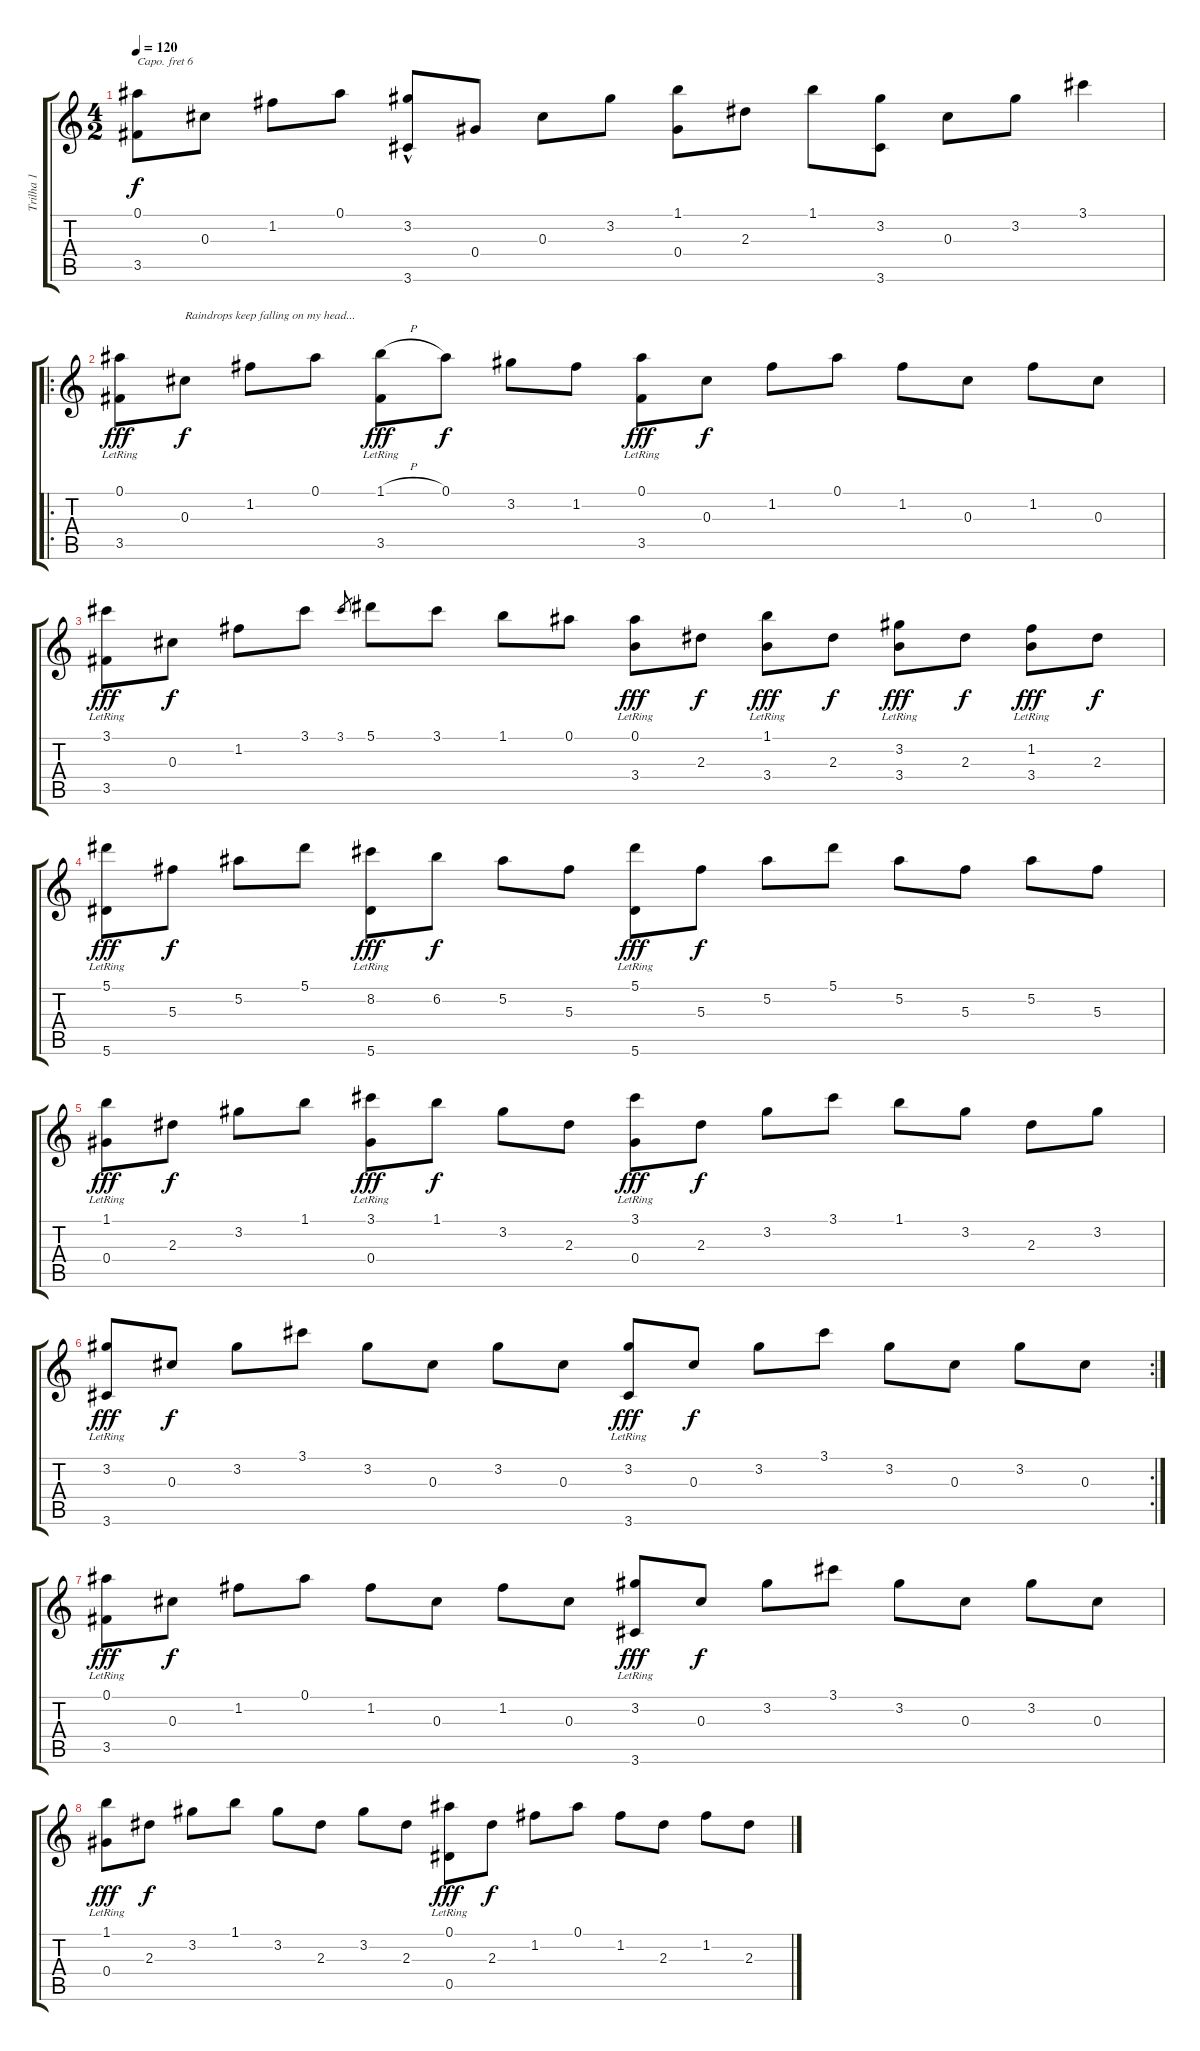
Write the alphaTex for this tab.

\track ("Trilha 1" "Trilha 1") {instrument acousticguitarnylon}
\staff {score tabs}
\capo 6
\tuning (E4 B3 G3 D3 A2 E2) {hide}
\ts (4 2)
\tempo 120
\clef g2
\ks c
(0.1 3.5).8{dy f instrument acousticguitarnylon} 0.3.8 1.2.8 0.1.8 (3.2{hac} 3.6).8 0.4.8 0.3.8 3.2.8 (1.1 0.4).8 2.3.8 1.1.8 (3.2 3.6).8 0.3.8 3.2.8 3.1.4 |
\ro
(0.1 3.5{lr}).8{dy fff} 0.3.8{txt "Raindrops keep falling on my head..." dy f} 1.2.8 0.1.8 (1.1{h} 3.5{lr}).8{dy fff} 0.1.8{dy f} 3.2.8 1.2.8 (0.1 3.5{lr}).8{dy fff} 0.3.8{dy f} 1.2.8 0.1.8 1.2.8 0.3.8 1.2.8 0.3.8 |
(3.1 3.5{lr}).8{dy fff} 0.3.8{dy f} 1.2.8 3.1.8 3.1.8{gr} 5.1.8 3.1.8 1.1.8 0.1.8 (0.1 3.4{lr}).8{dy fff} 2.3.8{dy f} (1.1 3.4{lr}).8{dy fff} 2.3.8{dy f} (3.2 3.4{lr}).8{dy fff} 2.3.8{dy f} (1.2 3.4{lr}).8{dy fff} 2.3.8{dy f} |
(5.1 5.6{lr}).8{dy fff} 5.3.8{dy f} 5.2.8 5.1.8 (8.2 5.6{lr}).8{dy fff} 6.2.8{dy f} 5.2.8 5.3.8 (5.1 5.6{lr}).8{dy fff} 5.3.8{dy f} 5.2.8 5.1.8 5.2.8 5.3.8 5.2.8 5.3.8 |
(1.1 0.4{lr}).8{dy fff} 2.3.8{dy f} 3.2.8 1.1.8 (3.1 0.4{lr}).8{dy fff} 1.1.8{dy f} 3.2.8 2.3.8 (3.1 0.4{lr}).8{dy fff} 2.3.8{dy f} 3.2.8 3.1.8 1.1.8 3.2.8 2.3.8 3.2.8 |
\rc 2
(3.2 3.6{lr}).8{dy fff} 0.3.8{dy f} 3.2.8 3.1.8 3.2.8 0.3.8 3.2.8 0.3.8 (3.2 3.6{lr}).8{dy fff} 0.3.8{dy f} 3.2.8 3.1.8 3.2.8 0.3.8 3.2.8 0.3.8 |
(0.1 3.5{lr}).8{dy fff} 0.3.8{dy f} 1.2.8 0.1.8 1.2.8 0.3.8 1.2.8 0.3.8 (3.2 3.6{lr}).8{dy fff} 0.3.8{dy f} 3.2.8 3.1.8 3.2.8 0.3.8 3.2.8 0.3.8 |
(1.1 0.4{lr}).8{dy fff} 2.3.8{dy f} 3.2.8 1.1.8 3.2.8 2.3.8 3.2.8 2.3.8 (0.1 0.5{lr}).8{dy fff} 2.3.8{dy f} 1.2.8 0.1.8 1.2.8 2.3.8 1.2.8 2.3.8
